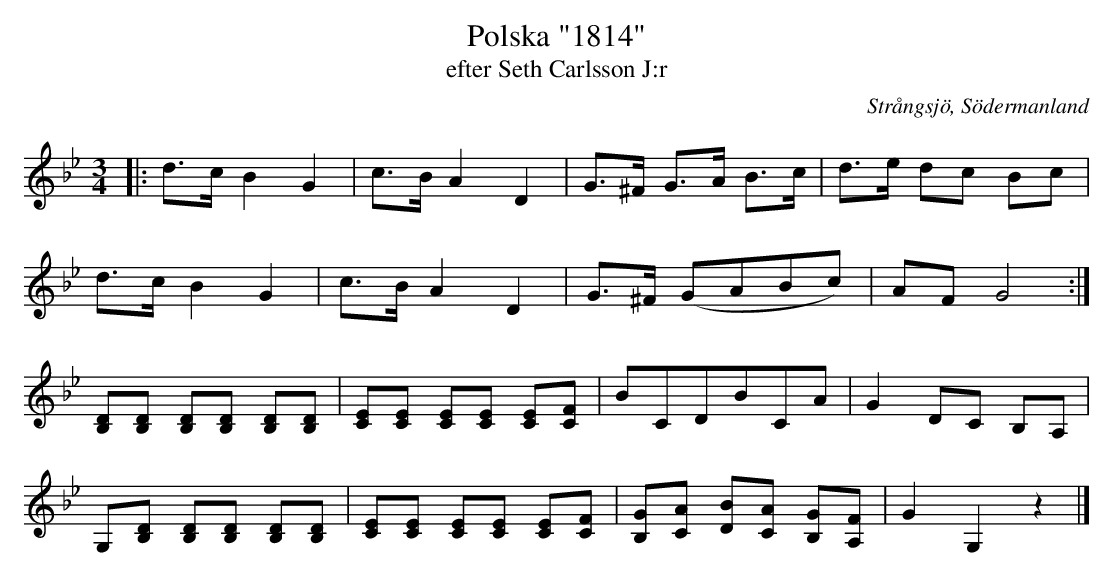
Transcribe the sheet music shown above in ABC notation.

X:1
T: Polska "1814"
T: efter Seth Carlsson J:r
O: Strångsjö, Södermanland
M: 3/4
L: 1/16
K: Bb
|: d3c B4 G4 | c3B A4 D4 | G3^F G3A B3c | d3e d2c2 B2c2 |
d3c B4 G4 | c3B A4 D4 | G3^F (G2A2B2c2) | A2F2 G8 :|
[D2B,2][D2B,2] [D2B,2][D2B,2] [D2B,2][D2B,2] | [C2E2][C2E2] [C2E2][C2E2] [C2E2][C2F2] | B2C2D2B2C2A2 | G4 D2C2 B,2A,2 |
G,2[D2B,2] [D2B,2][D2B,2] [D2B,2][D2B,2] | [C2E2][C2E2] [C2E2][C2E2] [C2E2][C2F2] | [B,2G2][C2A2] [D2B2][C2A2] [B,2G2][A,2F2] | G4 G,4 z4 |]
